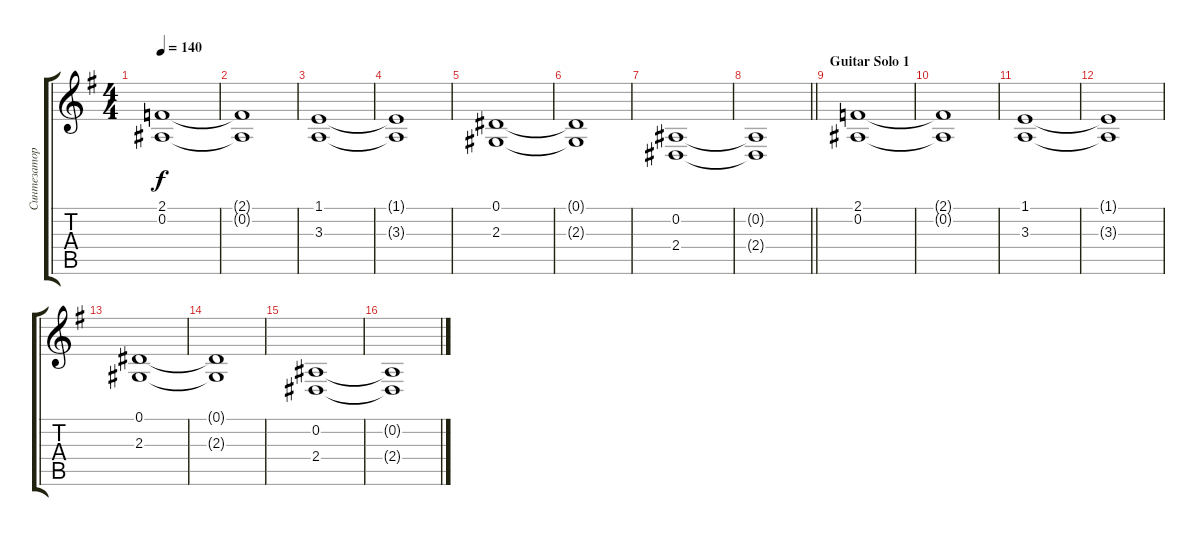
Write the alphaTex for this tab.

\track ("Синтезатор" "Синтезатор") {instrument stringensemble1}
\staff {score tabs}
\tuning (Eb4 Bb3 Gb3 Db3 Ab2 Eb2) {hide}
\ts (4 4)
\tempo 140
\clef g2
\ks eminor
(2.1 0.2).1{dy f} |
(2.1{t} 0.2{t}).1 |
(1.1 3.3).1 |
(1.1{t} 3.3{t}).1 |
(0.1 2.3).1 |
(0.1{t} 2.3{t}).1 |
(0.2 2.4).1 |
\barLineRight lightlight
(0.2{t} 2.4{t}).1 |
\section ("" "Guitar Solo 1")
(2.1 0.2).1 |
(2.1{t} 0.2{t}).1 |
(1.1 3.3).1 |
(1.1{t} 3.3{t}).1 |
(0.1 2.3).1 |
(0.1{t} 2.3{t}).1 |
(0.2 2.4).1 |
(0.2{t} 2.4{t}).1
